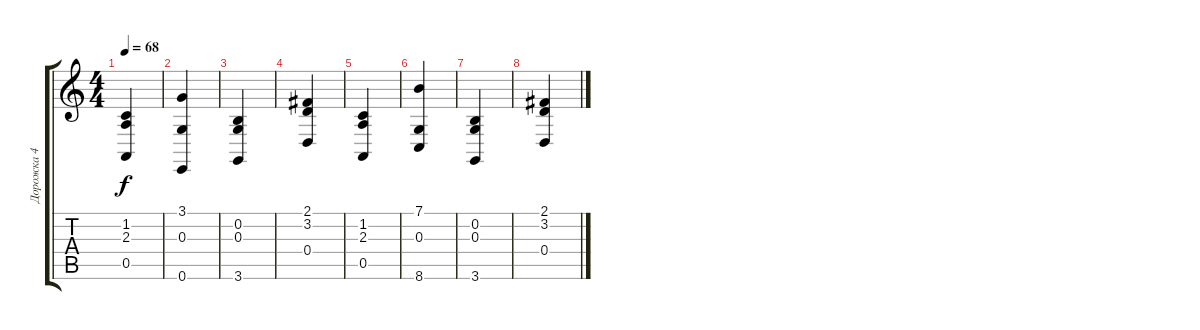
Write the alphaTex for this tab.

\track ("Дорожка 4" "Дорожка 4") {instrument cello}
\staff {score tabs}
\tuning (E4 B3 G3 D3 A2 E2) {hide}
\ts (4 4)
\tempo 68
\clef g2
\ks c
(1.2 2.3 0.5).4{dy f} |
(3.1 0.3 0.6).4 |
(0.2 0.3 3.6).4 |
(2.1 3.2 0.4).4 |
(1.2 2.3 0.5).4 |
(7.1 0.3 8.6).4 |
(0.2 0.3 3.6).4 |
(2.1 3.2 0.4).4
